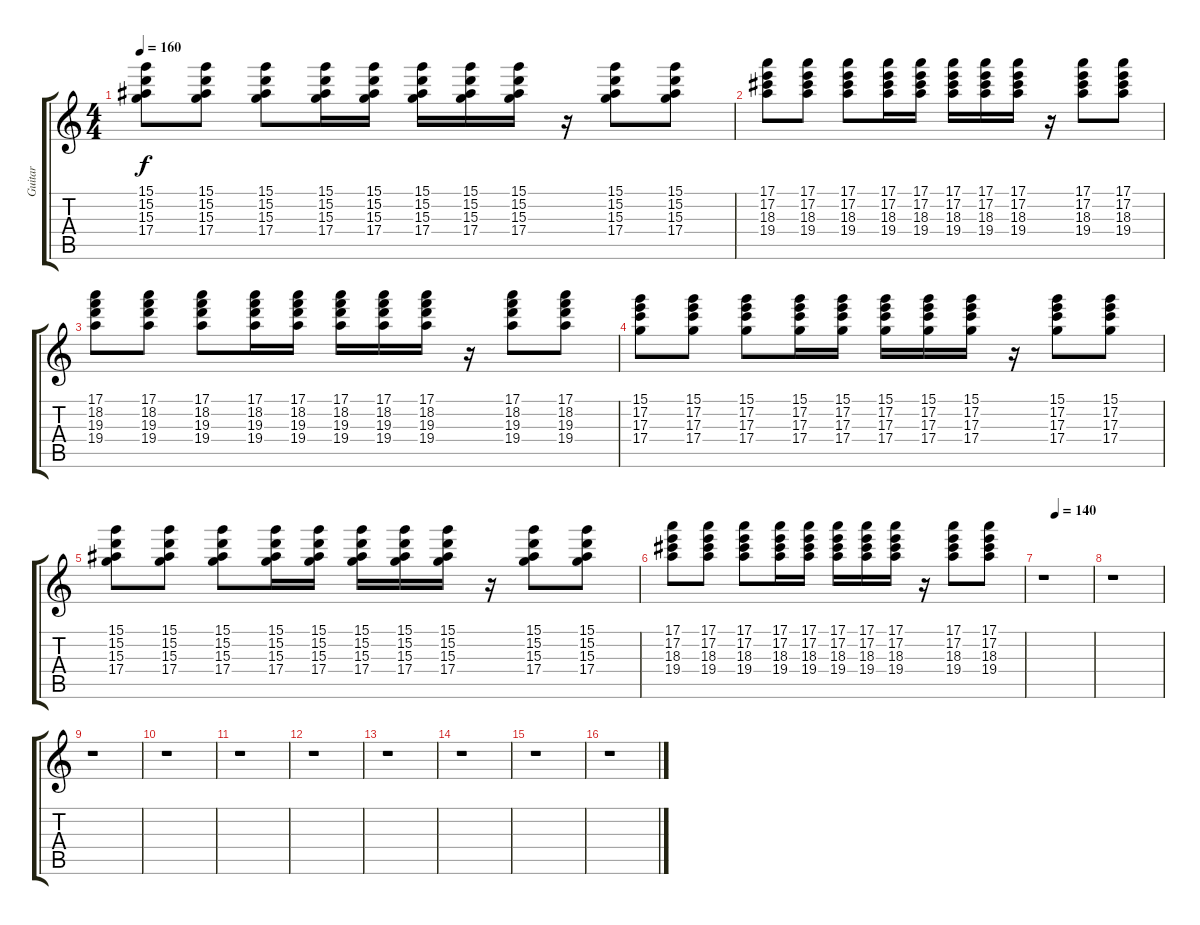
\track ("Guitar" "Guitar") {instrument acousticguitarsteel}
\staff {score tabs}
\tuning (E4 B3 G3 D3 A2 E2) {hide}
\ts (4 4)
\tempo 160
\clef g2
\ks c
(15.1 15.2 15.3 17.4).8{dy f} (15.1 15.2 15.3 17.4).8 (15.1 15.2 15.3 17.4).8 (15.1 15.2 15.3 17.4).16 (15.1 15.2 15.3 17.4).16 (15.1 15.2 15.3 17.4).16 (15.1 15.2 15.3 17.4).16 (15.1 15.2 15.3 17.4).16 r.16 (15.1 15.2 15.3 17.4).8 (15.1 15.2 15.3 17.4).8 |
(17.1 17.2 18.3 19.4).8 (17.1 17.2 18.3 19.4).8 (17.1 17.2 18.3 19.4).8 (17.1 17.2 18.3 19.4).16 (17.1 17.2 18.3 19.4).16 (17.1 17.2 18.3 19.4).16 (17.1 17.2 18.3 19.4).16 (17.1 17.2 18.3 19.4).16 r.16 (17.1 17.2 18.3 19.4).8 (17.1 17.2 18.3 19.4).8 |
(17.1 18.2 19.3 19.4).8 (17.1 18.2 19.3 19.4).8 (17.1 18.2 19.3 19.4).8 (17.1 18.2 19.3 19.4).16 (17.1 18.2 19.3 19.4).16 (17.1 18.2 19.3 19.4).16 (17.1 18.2 19.3 19.4).16 (17.1 18.2 19.3 19.4).16 r.16 (17.1 18.2 19.3 19.4).8 (17.1 18.2 19.3 19.4).8 |
(15.1 17.2 17.3 17.4).8 (15.1 17.2 17.3 17.4).8 (15.1 17.2 17.3 17.4).8 (15.1 17.2 17.3 17.4).16 (15.1 17.2 17.3 17.4).16 (15.1 17.2 17.3 17.4).16 (15.1 17.2 17.3 17.4).16 (15.1 17.2 17.3 17.4).16 r.16 (15.1 17.2 17.3 17.4).8 (15.1 17.2 17.3 17.4).8 |
(15.1 15.2 15.3 17.4).8 (15.1 15.2 15.3 17.4).8 (15.1 15.2 15.3 17.4).8 (15.1 15.2 15.3 17.4).16 (15.1 15.2 15.3 17.4).16 (15.1 15.2 15.3 17.4).16 (15.1 15.2 15.3 17.4).16 (15.1 15.2 15.3 17.4).16 r.16 (15.1 15.2 15.3 17.4).8 (15.1 15.2 15.3 17.4).8 |
(17.1 17.2 18.3 19.4).8 (17.1 17.2 18.3 19.4).8 (17.1 17.2 18.3 19.4).8 (17.1 17.2 18.3 19.4).16 (17.1 17.2 18.3 19.4).16 (17.1 17.2 18.3 19.4).16 (17.1 17.2 18.3 19.4).16 (17.1 17.2 18.3 19.4).16 r.16 (17.1 17.2 18.3 19.4).8 (17.1 17.2 18.3 19.4).8 |
\tempo (140 0.25)
r.1 |
r.1 |
r.1 |
r.1 |
r.1 |
r.1 |
r.1 |
r.1 |
r.1 |
r.1
